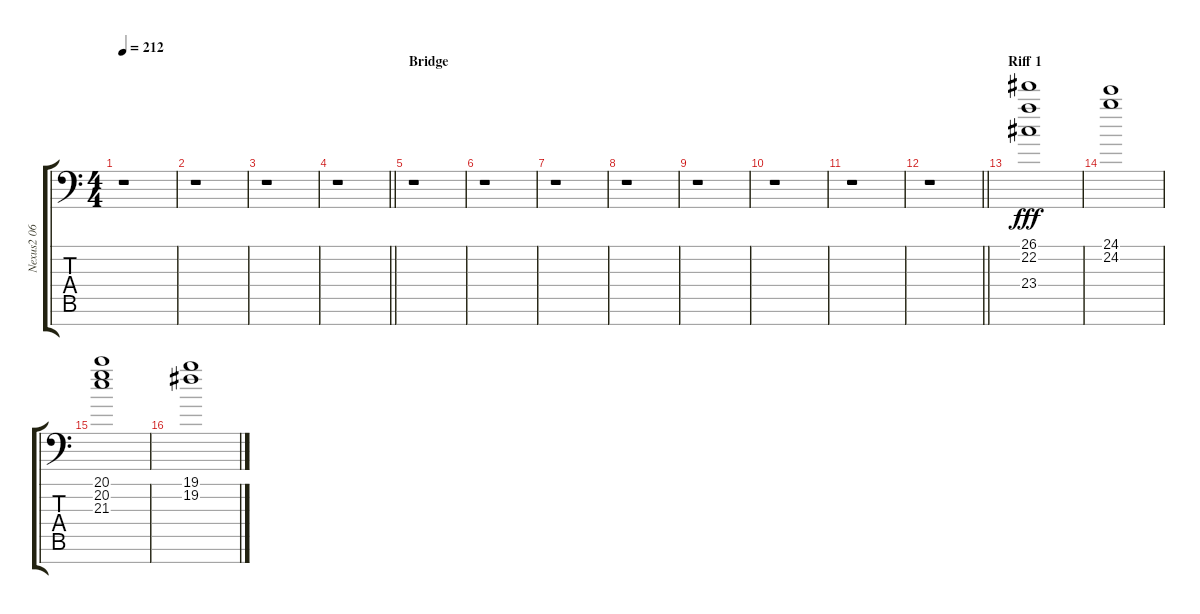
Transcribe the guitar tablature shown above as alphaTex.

\track ("Nexus2 06" "Nexus2 06") {instrument pad3polysynth}
\staff {score tabs}
\tuning (E4 B3 G3 D3 A2 E2 C-1) {hide}
\ts (4 4)
\tempo 212
\clef f4
\ks c
r.1{dy fff} |
r.1 |
r.1 |
\barLineRight lightlight
r.1 |
\section ("" "Bridge")
r.1 |
r.1 |
r.1 |
r.1 |
r.1 |
r.1 |
r.1 |
\barLineRight lightlight
r.1 |
\section ("" "Riff 1")
(26.1 22.2 23.4).1 |
(24.1 24.2).1 |
(20.1 20.2 21.3).1 |
(19.1 19.2).1
